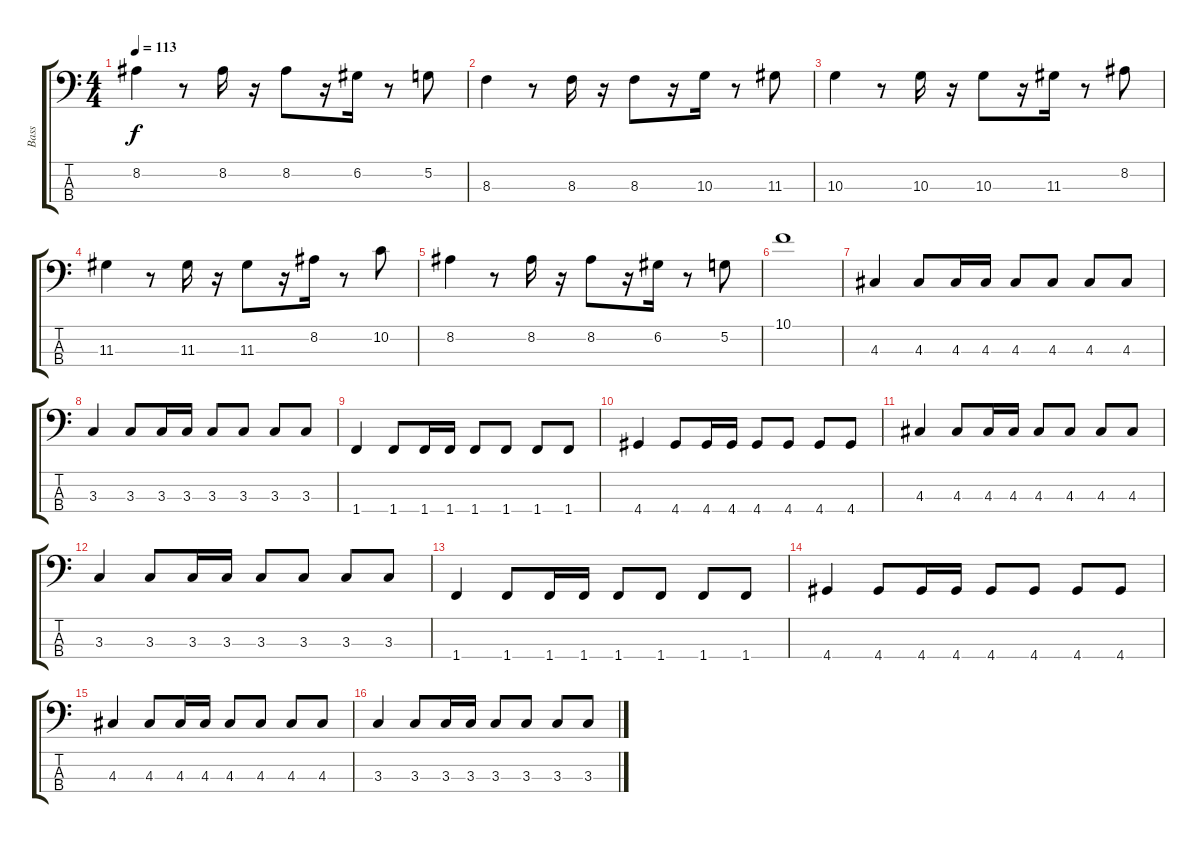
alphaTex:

\track ("Bass" "Bass") {instrument electricbassfinger}
\staff {score tabs}
\tuning (G2 D2 A1 E1) {hide}
\ts (4 4)
\tempo 113
\clef f4
\ks c
8.2.4{dy f} r.8 8.2.16 r.16 8.2.8 r.16 6.2.16 r.8 5.2.8 |
8.3.4 r.8 8.3.16 r.16 8.3.8 r.16 10.3.16 r.8 11.3.8 |
10.3.4 r.8 10.3.16 r.16 10.3.8 r.16 11.3.16 r.8 8.2.8 |
11.3.4 r.8 11.3.16 r.16 11.3.8 r.16 8.2.16 r.8 10.2.8 |
8.2.4 r.8 8.2.16 r.16 8.2.8 r.16 6.2.16 r.8 5.2.8 |
10.1.1 |
4.3.4 4.3.8 4.3.16 4.3.16 4.3.8 4.3.8 4.3.8 4.3.8 |
3.3.4 3.3.8 3.3.16 3.3.16 3.3.8 3.3.8 3.3.8 3.3.8 |
1.4.4 1.4.8 1.4.16 1.4.16 1.4.8 1.4.8 1.4.8 1.4.8 |
4.4.4 4.4.8 4.4.16 4.4.16 4.4.8 4.4.8 4.4.8 4.4.8 |
4.3.4 4.3.8 4.3.16 4.3.16 4.3.8 4.3.8 4.3.8 4.3.8 |
3.3.4 3.3.8 3.3.16 3.3.16 3.3.8 3.3.8 3.3.8 3.3.8 |
1.4.4 1.4.8 1.4.16 1.4.16 1.4.8 1.4.8 1.4.8 1.4.8 |
4.4.4 4.4.8 4.4.16 4.4.16 4.4.8 4.4.8 4.4.8 4.4.8 |
4.3.4 4.3.8 4.3.16 4.3.16 4.3.8 4.3.8 4.3.8 4.3.8 |
3.3.4 3.3.8 3.3.16 3.3.16 3.3.8 3.3.8 3.3.8 3.3.8
